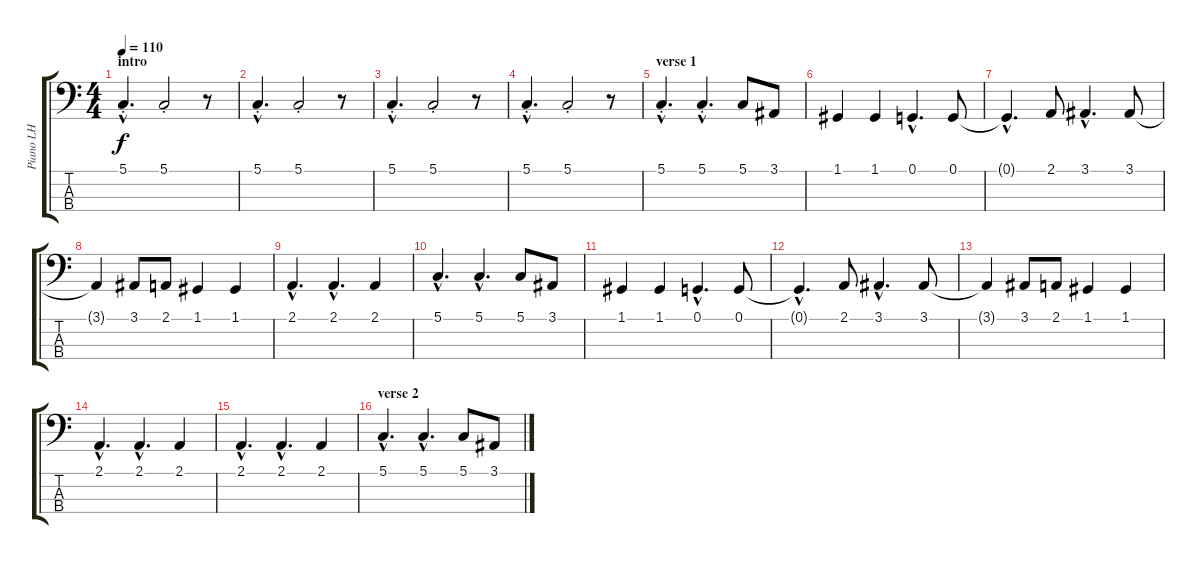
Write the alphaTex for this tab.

\track ("Piano LH  (Hogson)" "Piano LH  ") {instrument electricgrandpiano}
\staff {score tabs}
\tuning (G2 D2 A1 E1) {hide}
\ts (4 4)
\section ("" "intro")
\tempo 110
\clef f4
\ks c
5.1{hac st}.4{d dy f instrument electricgrandpiano} 5.1{st}.2 r.8 |
5.1{hac st}.4{d} 5.1{st}.2 r.8 |
5.1{hac st}.4{d} 5.1{st}.2 r.8 |
5.1{hac st}.4{d} 5.1{st}.2 r.8 |
\section ("" "verse 1")
5.1{hac st}.4{d} 5.1{hac st}.4{d} 5.1.8 3.1.8 |
1.1.4 1.1.4 0.1{hac}.4{d} 0.1.8 |
0.1{hac t}.4{d} 2.1.8 3.1{hac}.4{d} 3.1.8 |
3.1{t}.4 3.1.8 2.1.8 1.1.4 1.1.4 |
2.1{hac}.4{d} 2.1{hac}.4{d} 2.1.4 |
5.1{hac}.4{d} 5.1{hac}.4{d} 5.1.8 3.1.8 |
1.1.4 1.1.4 0.1{hac}.4{d} 0.1.8 |
0.1{hac t}.4{d} 2.1.8 3.1{hac}.4{d} 3.1.8 |
3.1{t}.4 3.1.8 2.1.8 1.1.4 1.1.4 |
2.1{hac}.4{d} 2.1{hac}.4{d} 2.1.4 |
2.1{hac}.4{d} 2.1{hac}.4{d} 2.1.4 |
\section ("" "verse 2")
5.1{hac}.4{d} 5.1{hac}.4{d} 5.1.8 3.1.8
